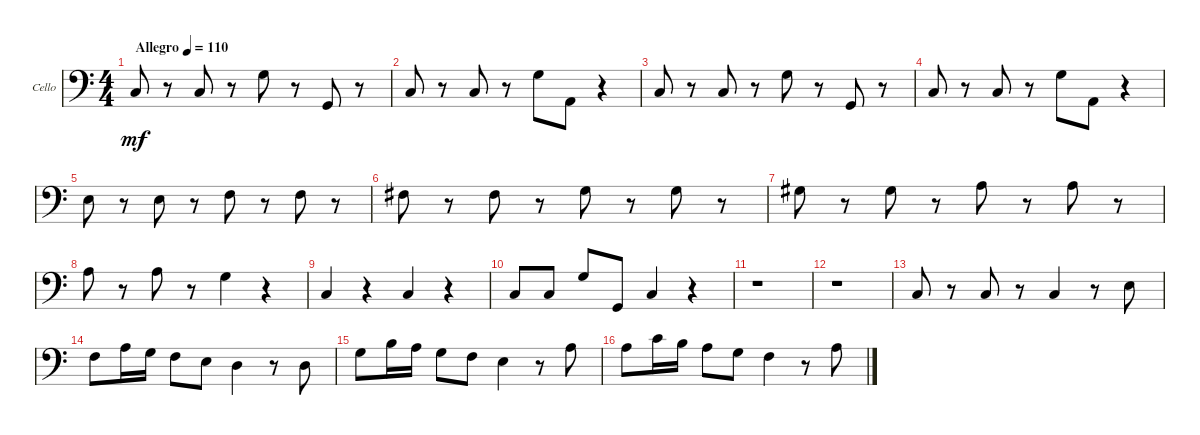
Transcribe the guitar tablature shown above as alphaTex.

\defaultSystemsLayout 4
\bracketExtendMode groupsimilarinstruments
\firstSystemTrackNameOrientation horizontal
\otherSystemsTrackNameOrientation horizontal
\track ("Cello" "Cello") {instrument cello}
\staff {score}
\tuning (A3 D3 G2 C2)
\ts (4 4)
\tempo (110 "Allegro")
\clef f4
\scale
0.487395
\ks c
5.3.8{dy mf instrument cello} r.8 5.3.8 r.8 5.2.8 r.8 0.3.8 r.8 |
\scale
0.256303 5.3.8 r.8 5.3.8 r.8 5.2.8 2.3.8 r.4 |
\scale
0.256303 5.3.8 r.8 5.3.8 r.8 5.2.8 r.8 0.3.8 r.8 |
\scale
0.333333 5.3.8 r.8 5.3.8 r.8 5.2.8 2.3.8 r.4 |
\scale
0.333333 2.2.8 r.8 2.2.8 r.8 3.2.8 r.8 3.2.8 r.8 |
\scale
0.333333 4.2.8 r.8 4.2.8 r.8 5.2.8 r.8 5.2.8 r.8 |
\scale
0.333333 6.2.8 r.8 6.2.8 r.8 0.1.8 r.8 0.1.8 r.8 |
\scale
0.333333 0.1.8 r.8 0.1.8 r.8 5.2.4 r.4 |
\scale
0.333333 5.3.4 r.4 5.3.4 r.4 |
\scale
0.333333 5.3.8 5.3.8 5.2.8 0.3.8 5.3.4 r.4 |
\scale
0.333333 r.1 |
\scale
0.333333 r.1 |
\scale
0.333333 5.3.8 r.8 5.3.8 r.8 5.3.4 r.8 2.2.8 |
\scale
0.333333 3.2.8 0.1.16 5.2.16 3.2.8 2.2.8 0.2.4 r.8 0.2.8 |
\scale
0.333333 5.2.8 2.1.16 0.1.16 5.2.8 3.2.8 2.2.4 r.8 0.1.8 |
\scale
0.333333 0.1.8 3.1.16 2.1.16 0.1.8 5.2.8 3.2.4 r.8 0.1.8
